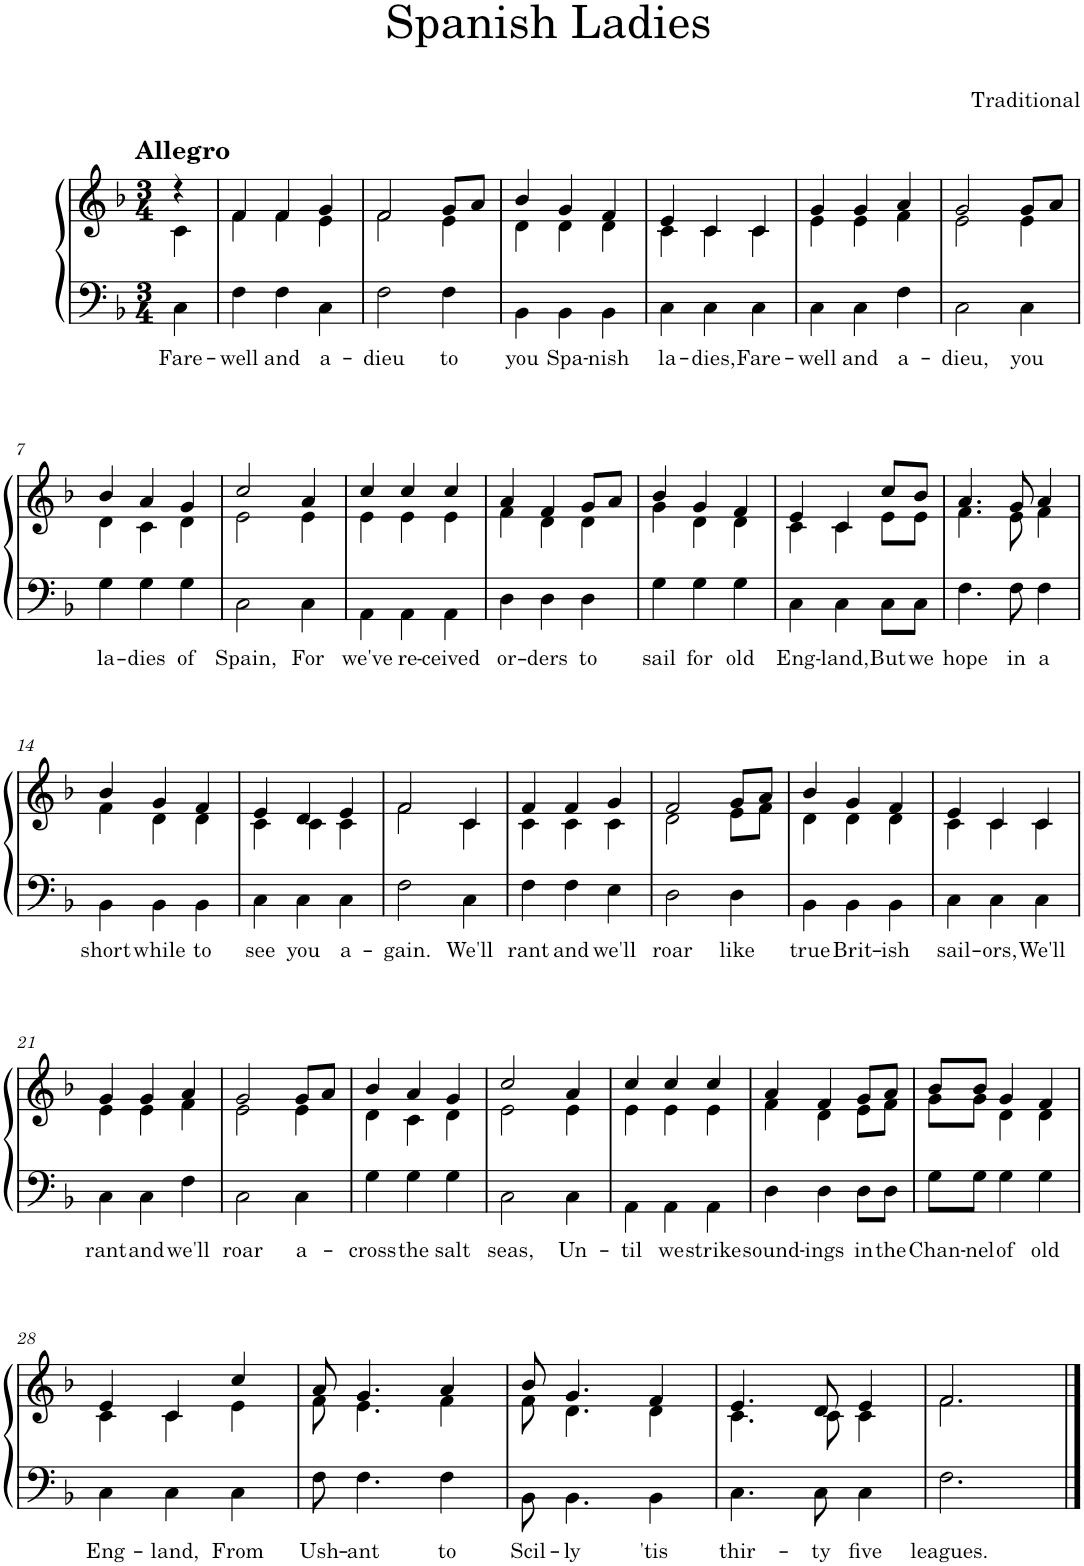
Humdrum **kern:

**kern	**text	**kern
*part1	*part1	*part1
*staff2	*staff2	*staff1
*I"Piano	*	*
*I'Pno.	*	*
*clefF4	*	*clefG2
*k[b-]	*	*k[b-]
*M3/4	*	*M3/4
=	=	=
*^	*	*
!	!	!	!LO:TX:a:B:t=Allegro
!	!	!LO:LY:b	!
*	*	*	*^
4ryy	4C\	Fare-	4r	4c\
=1	=1	=1	=1	=1
!	!	!LO:LY:b	!	!
2.ryy	4F\	-well	4f/	4f\
!	!	!LO:LY:b	!	!
.	4F\	and	4f/	4f\
!	!	!LO:LY:b	!	!
.	4C\	a-	4g/	4e\
=2	=2	=2	=2	=2
!	!	!LO:LY:b	!	!
2.ryy	2F\	-dieu	2f/	2f\
!	!	!LO:LY:b	!	!
.	4F\	to	8g/L	4e\
.	.	.	8a/J	.
=3	=3	=3	=3	=3
!	!	!LO:LY:b	!	!
2.ryy	4BB-\	you	4b-/	4d\
!	!	!LO:LY:b	!	!
.	4BB-\	Spa-	4g/	4d\
!	!	!LO:LY:b	!	!
.	4BB-\	-nish	4f/	4d\
=4	=4	=4	=4	=4
!	!	!LO:LY:b	!	!
2.ryy	4C\	la-	4e/	4c\
!	!	!LO:LY:b	!	!
.	4C\	-dies,	4c/	4c\
!	!	!LO:LY:b	!	!
.	4C\	Fare-	4c/	4c\
=5	=5	=5	=5	=5
!	!	!LO:LY:b	!	!
2.ryy	4C\	-well	4g/	4e\
!	!	!LO:LY:b	!	!
.	4C\	and	4g/	4e\
!	!	!LO:LY:b	!	!
.	4F\	a-	4a/	4f\
=6	=6	=6	=6	=6
!	!	!LO:LY:b	!	!
2.ryy	2C\	-dieu,	2g/	2e\
!	!	!LO:LY:b	!	!
.	4C\	you	8g/L	4e\
.	.	.	8a/J	.
!!LO:LB:g=z	!!
=7	=7	=7	=7	=7
!	!	!LO:LY:b	!	!
2.ryy	4G\	la-	4b-/	4d\
!	!	!LO:LY:b	!	!
.	4G\	-dies	4a/	4c\
!	!	!LO:LY:b	!	!
.	4G\	of	4g/	4d\
=8	=8	=8	=8	=8
!	!	!LO:LY:b	!	!
2.ryy	2C\	Spain,	2cc/	2e\
!	!	!LO:LY:b	!	!
.	4C\	For	4a/	4e\
=9	=9	=9	=9	=9
!	!	!LO:LY:b	!	!
2.ryy	4AA\	we've	4cc/	4e\
!	!	!LO:LY:b	!	!
.	4AA\	re-	4cc/	4e\
!	!	!LO:LY:b	!	!
.	4AA\	-ceived	4cc/	4e\
=10	=10	=10	=10	=10
!	!	!LO:LY:b	!	!
2.ryy	4D\	or-	4a/	4f\
!	!	!LO:LY:b	!	!
.	4D\	-ders	4f/	4d\
!	!	!LO:LY:b	!	!
.	4D\	to	8g/L	4d\
.	.	.	8a/J	.
=11	=11	=11	=11	=11
!	!	!LO:LY:b	!	!
2.ryy	4G\	sail	4b-/	4g\
!	!	!LO:LY:b	!	!
.	4G\	for	4g/	4d\
!	!	!LO:LY:b	!	!
.	4G\	old	4f/	4d\
=12	=12	=12	=12	=12
!	!	!LO:LY:b	!	!
2.ryy	4C\	Eng-	4e/	4c\
!	!	!LO:LY:b	!	!
.	4C\	-land,	4c/	4c\
!	!	!LO:LY:b	!	!
.	8C\L	But	8cc/L	8e\L
!	!	!LO:LY:b	!	!
.	8C\J	we	8b-/J	8e\J
=13	=13	=13	=13	=13
!	!	!LO:LY:b	!	!
2.ryy	4.F\	hope	4.a/	4.f\
!	!	!LO:LY:b	!	!
.	8F\	in	8g/	8e\
!	!	!LO:LY:b	!	!
.	4F\	a	4a/	4f\
!!LO:LB:g=z	!!
=14	=14	=14	=14	=14
!	!	!LO:LY:b	!	!
2.ryy	4BB-\	short	4b-/	4f\
!	!	!LO:LY:b	!	!
.	4BB-\	while	4g/	4d\
!	!	!LO:LY:b	!	!
.	4BB-\	to	4f/	4d\
=15	=15	=15	=15	=15
!	!	!LO:LY:b	!	!
2.ryy	4C\	see	4e/	4c\
!	!	!LO:LY:b	!	!
.	4C\	you	4d/	4c\
!	!	!LO:LY:b	!	!
.	4C\	a-	4e/	4c\
=16	=16	=16	=16	=16
!	!	!LO:LY:b	!	!
2.ryy	2F\	-gain.	2f/	2f\
!	!	!LO:LY:b	!	!
.	4C\	We'll	4c/	4c\
=17	=17	=17	=17	=17
!	!	!LO:LY:b	!	!
2.ryy	4F\	rant	4f/	4c\
!	!	!LO:LY:b	!	!
.	4F\	and	4f/	4c\
!	!	!LO:LY:b	!	!
.	4E\	we'll	4g/	4c\
=18	=18	=18	=18	=18
!	!	!LO:LY:b	!	!
2.ryy	2D\	roar	2f/	2d\
!	!	!LO:LY:b	!	!
.	4D\	like	8g/L	8e\L
.	.	.	8a/J	8f\J
=19	=19	=19	=19	=19
!	!	!LO:LY:b	!	!
2.ryy	4BB-\	true	4b-/	4d\
!	!	!LO:LY:b	!	!
.	4BB-\	Brit-	4g/	4d\
!	!	!LO:LY:b	!	!
.	4BB-\	-ish	4f/	4d\
=20	=20	=20	=20	=20
!	!	!LO:LY:b	!	!
2.ryy	4C\	sail-	4e/	4c\
!	!	!LO:LY:b	!	!
.	4C\	ors,	4c/	4c\
!	!	!LO:LY:b	!	!
.	4C\	We'll	4c/	4c\
!!LO:LB:g=z	!!
=21	=21	=21	=21	=21
!	!	!LO:LY:b	!	!
2.ryy	4C\	rant	4g/	4e\
!	!	!LO:LY:b	!	!
.	4C\	and	4g/	4e\
!	!	!LO:LY:b	!	!
.	4F\	we'll	4a/	4f\
=22	=22	=22	=22	=22
!	!	!LO:LY:b	!	!
2.ryy	2C\	roar	2g/	2e\
!	!	!LO:LY:b	!	!
.	4C\	a-	8g/L	4e\
.	.	.	8a/J	.
=23	=23	=23	=23	=23
!	!	!LO:LY:b	!	!
2.ryy	4G\	-cross	4b-/	4d\
!	!	!LO:LY:b	!	!
.	4G\	the	4a/	4c\
!	!	!LO:LY:b	!	!
.	4G\	salt	4g/	4d\
=24	=24	=24	=24	=24
!	!	!LO:LY:b	!	!
2.ryy	2C\	seas,	2cc/	2e\
!	!	!LO:LY:b	!	!
.	4C\	Un-	4a/	4e\
=25	=25	=25	=25	=25
!	!	!LO:LY:b	!	!
2.ryy	4AA\	-til	4cc/	4e\
!	!	!LO:LY:b	!	!
.	4AA\	we	4cc/	4e\
!	!	!LO:LY:b	!	!
.	4AA\	strike	4cc/	4e\
=26	=26	=26	=26	=26
!	!	!LO:LY:b	!	!
2.ryy	4D\	sound-	4a/	4f\
!	!	!LO:LY:b	!	!
.	4D\	-ings	4f/	4d\
!	!	!LO:LY:b	!	!
.	8D\L	in	8g/L	8e\L
!	!	!LO:LY:b	!	!
.	8D\J	the	8a/J	8f\J
=27	=27	=27	=27	=27
!	!	!LO:LY:b	!	!
2.ryy	8G\L	Chan-	8b-/L	8g\L
!	!	!LO:LY:b	!	!
.	8G\J	-nel	8b-/J	8g\J
!	!	!LO:LY:b	!	!
.	4G\	of	4g/	4d\
!	!	!LO:LY:b	!	!
.	4G\	old	4f/	4d\
!!LO:LB:g=z	!!
=28	=28	=28	=28	=28
!	!	!LO:LY:b	!	!
2.ryy	4C\	Eng-	4e/	4c\
!	!	!LO:LY:b	!	!
.	4C\	-land,	4c/	4c\
!	!	!LO:LY:b	!	!
.	4C\	From	4cc/	4e\
=29	=29	=29	=29	=29
!	!	!LO:LY:b	!	!
2.ryy	8F\	Ush-	8a/	8f\
!	!	!LO:LY:b	!	!
.	4.F\	-ant	4.g/	4.e\
!	!	!LO:LY:b	!	!
.	4F\	to	4a/	4f\
=30	=30	=30	=30	=30
!	!	!LO:LY:b	!	!
2.ryy	8BB-\	Scil-	8b-/	8f\
!	!	!LO:LY:b	!	!
.	4.BB-\	-ly	4.g/	4.d\
!	!	!LO:LY:b	!	!
.	4BB-\	'tis	4f/	4d\
=31	=31	=31	=31	=31
!	!	!LO:LY:b	!	!
2.ryy	4.C\	thir-	4.e/	4.c\
!	!	!LO:LY:b	!	!
.	8C\	ty	8d/	8c\
!	!	!LO:LY:b	!	!
.	4C\	five	4e/	4c\
=32	=32	=32	=32	=32
!	!	!LO:LY:b	!	!
2.ryy	2.F\	leagues.	2.f/	2.f\
*v	*v	*	*	*
*	*	*v	*v
==	==	==
*-	*-	*-
